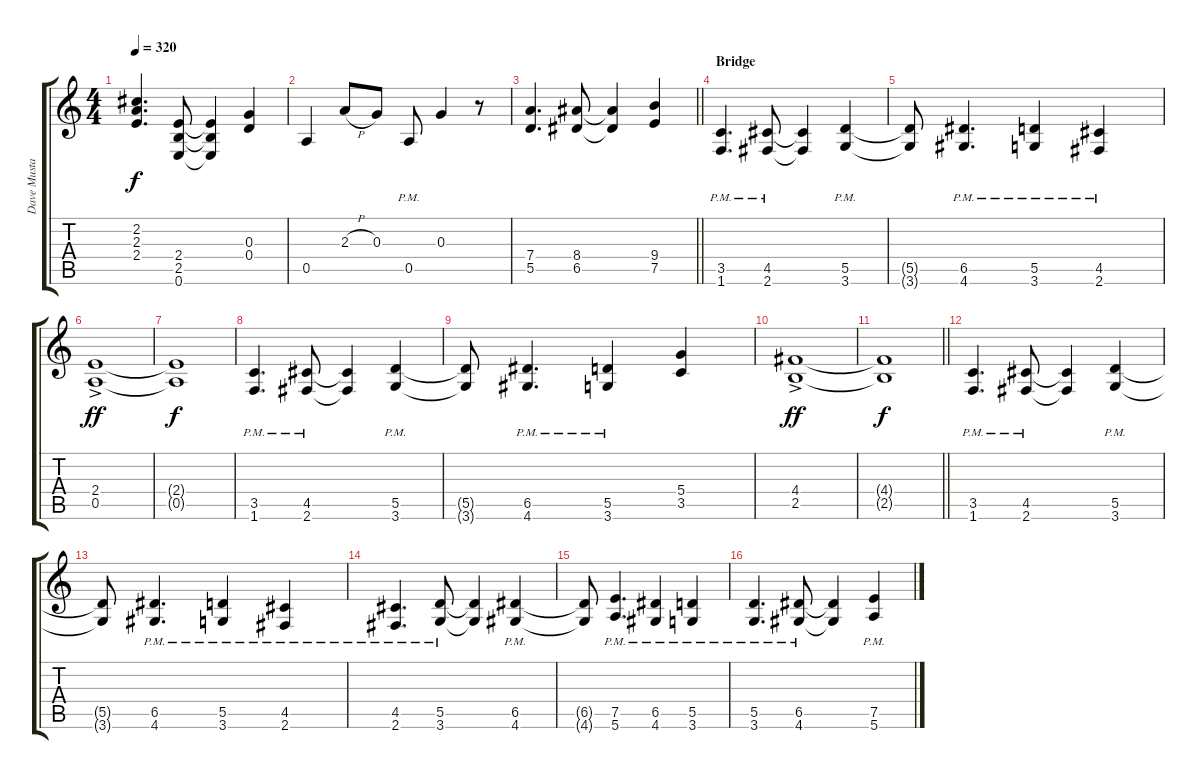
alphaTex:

\track ("Dave Mustaine" "Dave Musta") {instrument distortionguitar}
\staff {score tabs}
\tuning (E4 B3 G3 D3 A2 E2) {hide}
\ts (4 4)
\tempo 320
\clef g2
\ks c
(2.2 2.3 2.4).4{d dy f} (2.4 2.5 0.6).8 (2.4{t} 2.5{t} 0.6{t}).4 (0.3 0.4).4 |
0.5.4 2.3{h}.8 0.3.8 0.5{pm}.8 0.3.4 r.8 |
\barLineRight lightlight
(7.4 5.5).4{d} (8.4 6.5).8 (8.4{t} 6.5{t}).4 (9.4 7.5).4 |
\section ("" "Bridge")
(3.5{pm} 1.6{pm}).4{d} (4.5{pm} 2.6{pm}).8 (4.5{t} 2.6{t}).4 (5.5{pm} 3.6{pm}).4 |
(5.5{t} 3.6{t}).8 (6.5{pm} 4.6{pm}).4{d} (5.5{pm} 3.6{pm}).4 (4.5{pm} 2.6{pm}).4 |
(2.4{ac} 0.5{ac}).1{dy ff} |
(2.4{t} 0.5{t}).1{dy f} |
(3.5{pm} 1.6{pm}).4{d} (4.5{pm} 2.6{pm}).8 (4.5{t} 2.6{t}).4 (5.5{pm} 3.6{pm}).4 |
(5.5{t} 3.6{t}).8 (6.5{pm} 4.6{pm}).4{d} (5.5{pm} 3.6{pm}).4 (5.4 3.5).4 |
(4.4{ac} 2.5{ac}).1{dy ff} |
\barLineRight lightlight
(4.4{t} 2.5{t}).1{dy f} |
(3.5{pm} 1.6{pm}).4{d} (4.5{pm} 2.6{pm}).8 (4.5{t} 2.6{t}).4 (5.5{pm} 3.6{pm}).4 |
(5.5{t} 3.6{t}).8 (6.5{pm} 4.6{pm}).4{d} (5.5{pm} 3.6{pm}).4 (4.5{pm} 2.6{pm}).4 |
(4.5{pm} 2.6{pm}).4{d} (5.5{pm} 3.6{pm}).8 (5.5{t} 3.6{t}).4 (6.5{pm} 4.6{pm}).4 |
(6.5{t} 4.6{t}).8 (7.5{pm} 5.6{pm}).4{d} (6.5{pm} 4.6{pm}).4 (5.5{pm} 3.6{pm}).4 |
(5.5{pm} 3.6{pm}).4{d} (6.5{pm} 4.6{pm}).8 (6.5{t} 4.6{t}).4 (7.5{pm} 5.6{pm}).4
